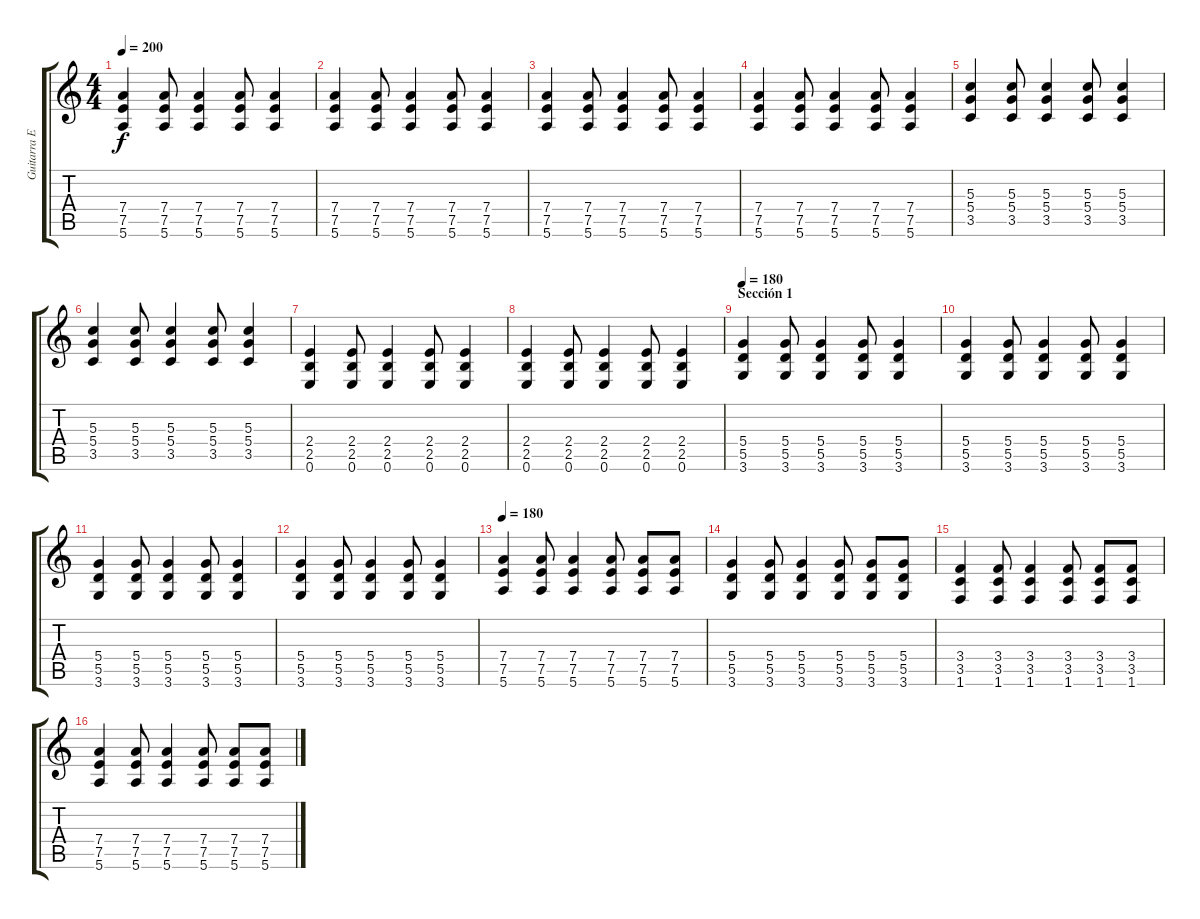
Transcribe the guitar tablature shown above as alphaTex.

\track ("Guitarra Eléctrica 2" "Guitarra E") {instrument overdrivenguitar}
\staff {score tabs}
\tuning (E4 B3 G3 D3 A2 E2) {hide}
\ts (4 4)
\tempo 200
\clef g2
\ks c
(7.4 7.5 5.6).4{dy f} (7.4 7.5 5.6).8 (7.4 7.5 5.6).4 (7.4 7.5 5.6).8 (7.4 7.5 5.6).4 |
(7.4 7.5 5.6).4 (7.4 7.5 5.6).8 (7.4 7.5 5.6).4 (7.4 7.5 5.6).8 (7.4 7.5 5.6).4 |
(7.4 7.5 5.6).4 (7.4 7.5 5.6).8 (7.4 7.5 5.6).4 (7.4 7.5 5.6).8 (7.4 7.5 5.6).4 |
(7.4 7.5 5.6).4 (7.4 7.5 5.6).8 (7.4 7.5 5.6).4 (7.4 7.5 5.6).8 (7.4 7.5 5.6).4 |
(5.3 5.4 3.5).4 (5.3 5.4 3.5).8 (5.3 5.4 3.5).4 (5.3 5.4 3.5).8 (5.3 5.4 3.5).4 |
(5.3 5.4 3.5).4 (5.3 5.4 3.5).8 (5.3 5.4 3.5).4 (5.3 5.4 3.5).8 (5.3 5.4 3.5).4 |
(2.4 2.5 0.6).4 (2.4 2.5 0.6).8 (2.4 2.5 0.6).4 (2.4 2.5 0.6).8 (2.4 2.5 0.6).4 |
(2.4 2.5 0.6).4 (2.4 2.5 0.6).8 (2.4 2.5 0.6).4 (2.4 2.5 0.6).8 (2.4 2.5 0.6).4 |
\section ("" "Sección 1")
\tempo 180
(5.4 5.5 3.6).4 (5.4 5.5 3.6).8 (5.4 5.5 3.6).4 (5.4 5.5 3.6).8 (5.4 5.5 3.6).4 |
(5.4 5.5 3.6).4 (5.4 5.5 3.6).8 (5.4 5.5 3.6).4 (5.4 5.5 3.6).8 (5.4 5.5 3.6).4 |
(5.4 5.5 3.6).4 (5.4 5.5 3.6).8 (5.4 5.5 3.6).4 (5.4 5.5 3.6).8 (5.4 5.5 3.6).4 |
(5.4 5.5 3.6).4 (5.4 5.5 3.6).8 (5.4 5.5 3.6).4 (5.4 5.5 3.6).8 (5.4 5.5 3.6).4 |
\tempo 180
(7.4 7.5 5.6).4 (7.4 7.5 5.6).8 (7.4 7.5 5.6).4 (7.4 7.5 5.6).8 (7.4 7.5 5.6).8 (7.4 7.5 5.6).8 |
(5.4 5.5 3.6).4 (5.4 5.5 3.6).8 (5.4 5.5 3.6).4 (5.4 5.5 3.6).8 (5.4 5.5 3.6).8 (5.4 5.5 3.6).8 |
(3.4 3.5 1.6).4 (3.4 3.5 1.6).8 (3.4 3.5 1.6).4 (3.4 3.5 1.6).8 (3.4 3.5 1.6).8 (3.4 3.5 1.6).8 |
(7.4 7.5 5.6).4 (7.4 7.5 5.6).8 (7.4 7.5 5.6).4 (7.4 7.5 5.6).8 (7.4 7.5 5.6).8 (7.4 7.5 5.6).8
